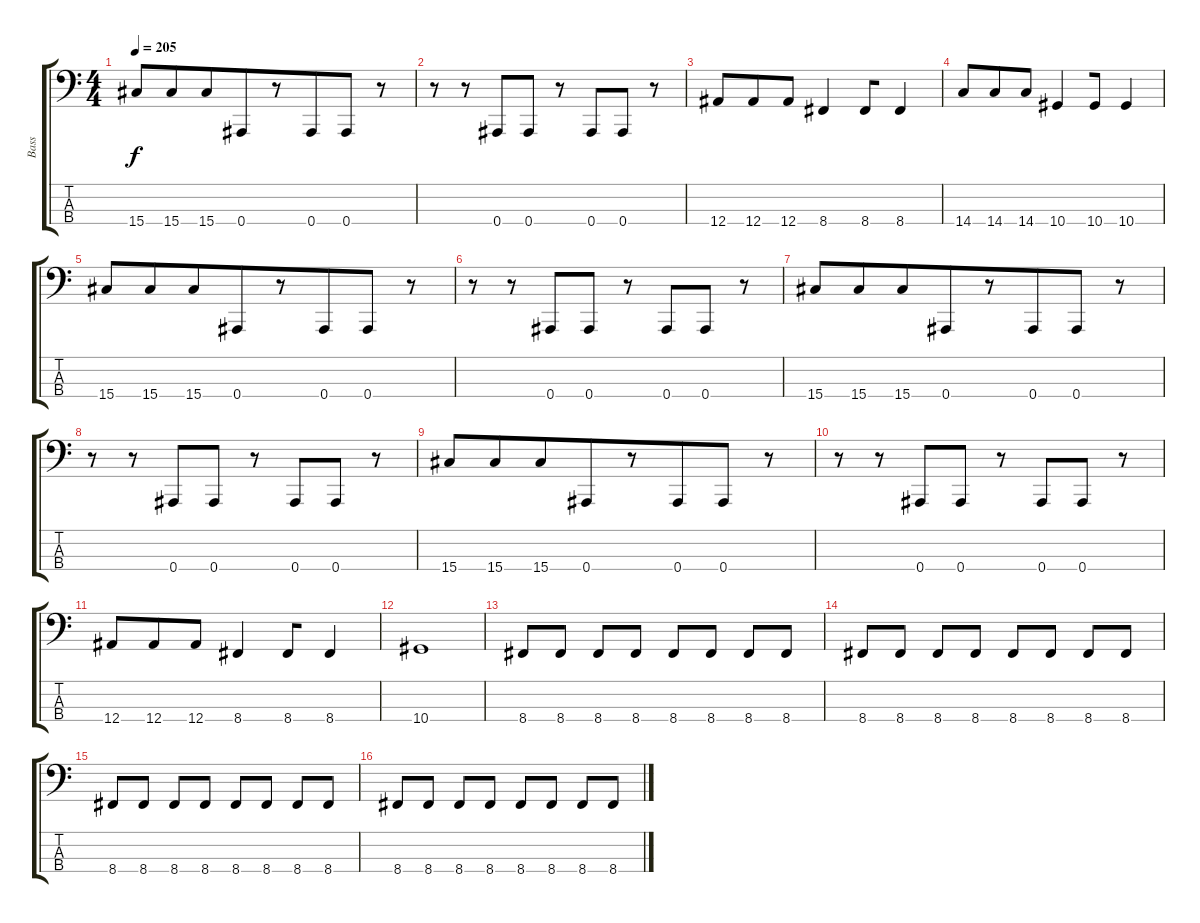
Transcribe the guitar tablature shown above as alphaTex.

\track ("Bass" "Bass") {instrument electricbasspick}
\staff {score tabs}
\tuning (Eb2 Bb1 F1 Bb0) {hide}
\ts (4 4)
\tempo 205
\clef f4
\ks c
15.4.8{dy f beam merge} 15.4.8{beam merge} 15.4.8{beam merge} 0.4.8{beam merge} r.8{beam merge} 0.4.8{beam merge} 0.4.8{beam merge} r.8 |
r.8{beam merge} r.8 0.4.8{beam merge} 0.4.8 r.8 0.4.8{beam merge} 0.4.8{beam merge} r.8 |
12.4.8{beam merge} 12.4.8{beam merge} 12.4.8{beam merge} 8.4.4{beam merge} 8.4.8{beam merge} 8.4.4 |
14.4.8{beam merge} 14.4.8{beam merge} 14.4.8{beam merge} 10.4.4{beam merge} 10.4.8 10.4.4 |
15.4.8{beam merge} 15.4.8{beam merge} 15.4.8{beam merge} 0.4.8{beam merge} r.8{beam merge} 0.4.8{beam merge} 0.4.8{beam merge} r.8 |
r.8{beam merge} r.8 0.4.8{beam merge} 0.4.8 r.8 0.4.8{beam merge} 0.4.8{beam merge} r.8 |
15.4.8{beam merge} 15.4.8{beam merge} 15.4.8{beam merge} 0.4.8{beam merge} r.8{beam merge} 0.4.8{beam merge} 0.4.8{beam merge} r.8 |
r.8{beam merge} r.8 0.4.8{beam merge} 0.4.8 r.8 0.4.8{beam merge} 0.4.8{beam merge} r.8 |
15.4.8{beam merge} 15.4.8{beam merge} 15.4.8{beam merge} 0.4.8{beam merge} r.8{beam merge} 0.4.8{beam merge} 0.4.8{beam merge} r.8 |
r.8{beam merge} r.8 0.4.8{beam merge} 0.4.8 r.8 0.4.8{beam merge} 0.4.8{beam merge} r.8 |
12.4.8{beam merge} 12.4.8{beam merge} 12.4.8{beam merge} 8.4.4{beam merge} 8.4.8{beam merge} 8.4.4 |
10.4.1 |
8.4.8 8.4.8 8.4.8 8.4.8 8.4.8 8.4.8 8.4.8 8.4.8 |
8.4.8 8.4.8 8.4.8 8.4.8 8.4.8 8.4.8 8.4.8 8.4.8 |
8.4.8 8.4.8 8.4.8 8.4.8 8.4.8 8.4.8 8.4.8 8.4.8 |
8.4.8 8.4.8 8.4.8 8.4.8 8.4.8 8.4.8 8.4.8 8.4.8
